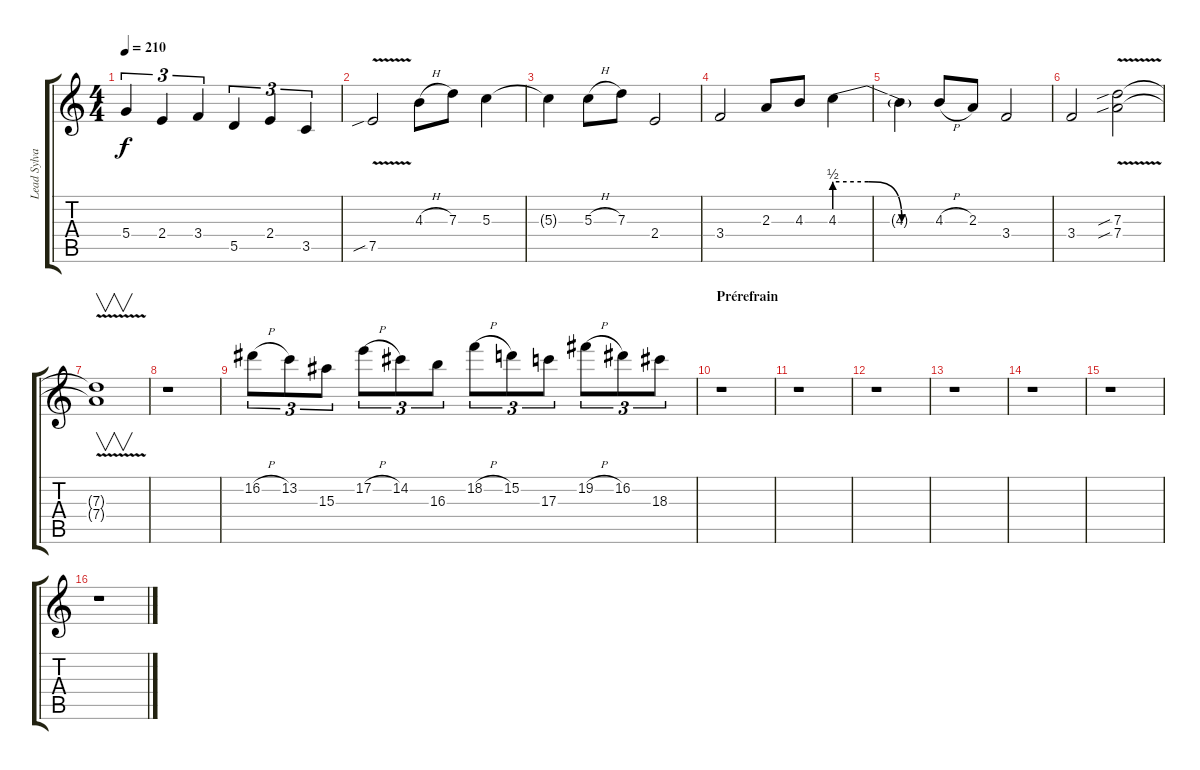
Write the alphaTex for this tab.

\track ("Lead Sylvain" "Lead Sylva") {instrument distortionguitar}
\staff {score tabs}
\tuning (E4 B3 G3 D3 A2 E2) {hide}
\ts (4 4)
\tempo 210
\clef g2
\ks c
5.4.4{tu (3 2) dy f} 2.4.4{tu (3 2)} 3.4.4{tu (3 2)} 5.5.4{tu (3 2)} 2.4.4{tu (3 2)} 3.5.4{tu (3 2)} |
7.5{v sib}.2 4.3{h}.8 7.3.8 5.3.4 |
5.3{t}.4 5.3{h}.8 7.3.8 2.4.2 |
3.4.2 2.3.8 4.3.8 4.3{be (custom 0 2 20 2 40 0 60 0)}.4 |
4.3{t}.4 4.3{h}.8 2.3.8 3.4.2 |
3.4.2 (7.3{v sib} 7.4{v sib}).2 |
(7.3{t} 7.4{t}).1{v} |
r.1 |
16.2{h}.8{tu (3 2)} 13.2.8{tu (3 2)} 15.3.8{tu (3 2)} 17.2{h}.8{tu (3 2)} 14.2.8{tu (3 2)} 16.3.8{tu (3 2)} 18.2{h}.8{tu (3 2)} 15.2.8{tu (3 2)} 17.3.8{tu (3 2)} 19.2{h}.8{tu (3 2)} 16.2.8{tu (3 2)} 18.3.8{tu (3 2)} |
\section ("" "Prérefrain")
r.1 |
r.1 |
r.1 |
r.1 |
r.1 |
r.1 |
r.1
